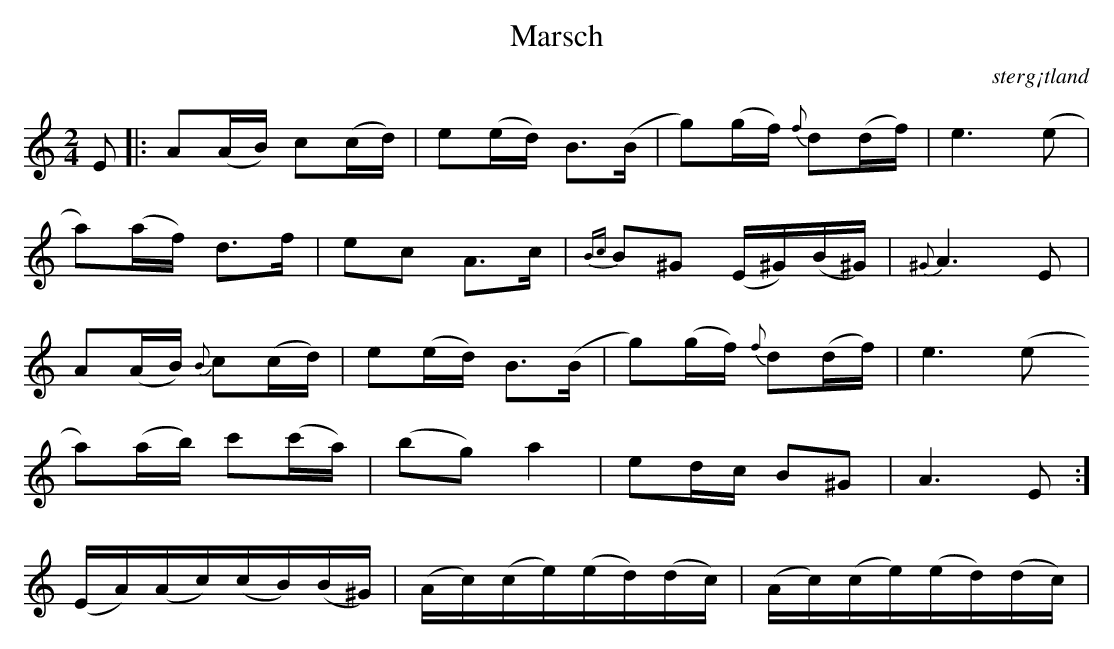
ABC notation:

X:1
T:Marsch
O: sterg¡tland
M: 2/4
L: 1/16
K: Am
E2 |: A2(AB) c2(cd) | e2(ed) B3(B | g2)(gf){f} d2(df) | e6 (e2 |
a2)(af) d3f | e2c2 A3c |{Bc} B2^G2 (E^G)(B^G)|{^G} A6 E2 |
A2(AB){B} c2(cd) | e2(ed) B3(B | g2)(gf){f} d2(df) | e6 (e2
a2)(ab) c'2(c'a) | (b2g2) a4 | e2dc B2^G2| A6 E2:]
(EA)(Ac)(cB)(B^G)|(Ac)(ce)(ed)(dc)|(Ac)(ce)(ed)(dc)|
